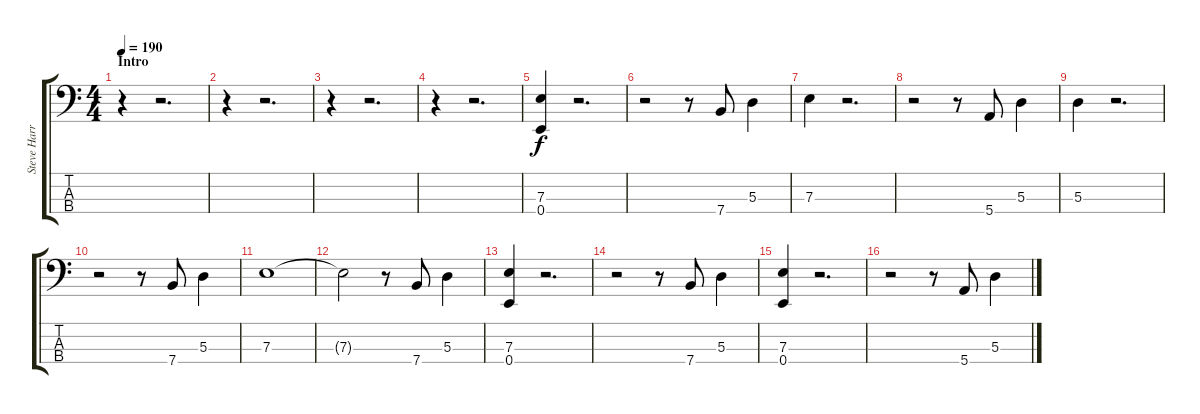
\track ("Steve Harris" "Steve Harr") {instrument electricbassfinger}
\staff {score tabs}
\tuning (G2 D2 A1 E1) {hide}
\ts (4 4)
\section ("" "Intro")
\tempo 190
\clef f4
\ks c
r.4{dy f instrument electricbassfinger} r.2{d} |
r.4 r.2{d} |
r.4 r.2{d} |
r.4 r.2{d} |
(7.3 0.4).4 r.2{d} |
r.2 r.8 7.4.8 5.3.4 |
7.3.4 r.2{d} |
r.2 r.8 5.4.8 5.3.4 |
5.3.4 r.2{d} |
r.2 r.8 7.4.8 5.3.4 |
7.3.1 |
7.3{t}.2 r.8 7.4.8 5.3.4 |
(7.3 0.4).4 r.2{d} |
r.2 r.8 7.4.8 5.3.4 |
(7.3 0.4).4 r.2{d} |
r.2 r.8 5.4.8 5.3.4
